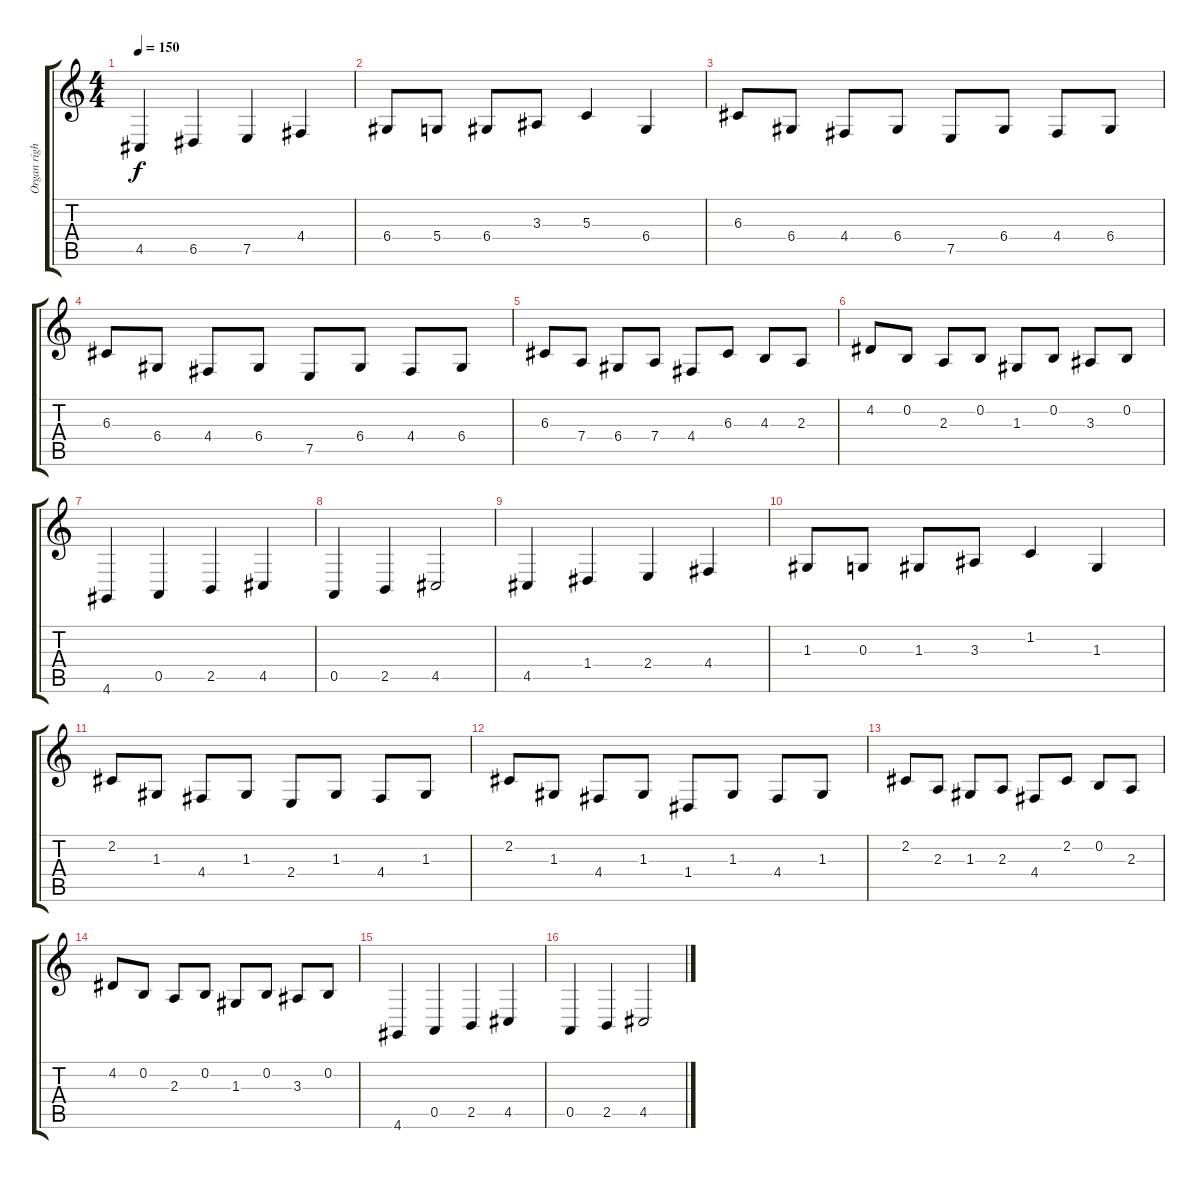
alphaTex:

\track ("Organ righ hand" "Organ righ") {instrument harpsichord}
\staff {score tabs}
\tuning (E4 B3 G3 D3 A2 E2) {hide}
\ts (4 4)
\tempo 150
\clef g2
\ks c
4.5.4{dy f} 6.5.4 7.5.4 4.4.4 |
6.4.8 5.4.8 6.4.8 3.3.8 5.3.4 6.4.4 |
6.3.8 6.4.8 4.4.8 6.4.8 7.5.8 6.4.8 4.4.8 6.4.8 |
6.3.8 6.4.8 4.4.8 6.4.8 7.5.8 6.4.8 4.4.8 6.4.8 |
6.3.8 7.4.8 6.4.8 7.4.8 4.4.8 6.3.8 4.3.8 2.3.8 |
4.2.8 0.2.8 2.3.8 0.2.8 1.3.8 0.2.8 3.3.8 0.2.8 |
4.6.4 0.5.4 2.5.4 4.5.4 |
0.5.4 2.5.4 4.5.2 |
4.5.4{volume 16} 1.4.4{volume 15} 2.4.4{volume 15} 4.4.4{volume 14} |
1.3.8{volume 14} 0.3.8{volume 14} 1.3.8{volume 14} 3.3.8{volume 13} 1.2.4{volume 13} 1.3.4{volume 12} |
2.2.8{volume 12} 1.3.8{volume 12} 4.4.8{volume 12} 1.3.8{volume 11} 2.4.8{volume 11} 1.3.8{volume 11} 4.4.8{volume 10} 1.3.8{volume 10} |
2.2.8{volume 10} 1.3.8{volume 10} 4.4.8{volume 10} 1.3.8{volume 9} 1.4.8{volume 9} 1.3.8{volume 9} 4.4.8{volume 8} 1.3.8{volume 8} |
2.2.8{volume 8} 2.3.8{volume 8} 1.3.8{volume 8} 2.3.8{volume 7} 4.4.8{volume 7} 2.2.8{volume 7} 0.2.8{volume 6} 2.3.8{volume 6} |
4.2.8{volume 6} 0.2.8{volume 6} 2.3.8{volume 6} 0.2.8{volume 5} 1.3.8{volume 5} 0.2.8{volume 5} 3.3.8{volume 4} 0.2.8{volume 4} |
4.6.4{volume 4} 0.5.4{volume 4} 2.5.4{volume 3} 4.5.4{volume 2} |
0.5.4{volume 2} 2.5.4{volume 2} 4.5.2{volume 1}
